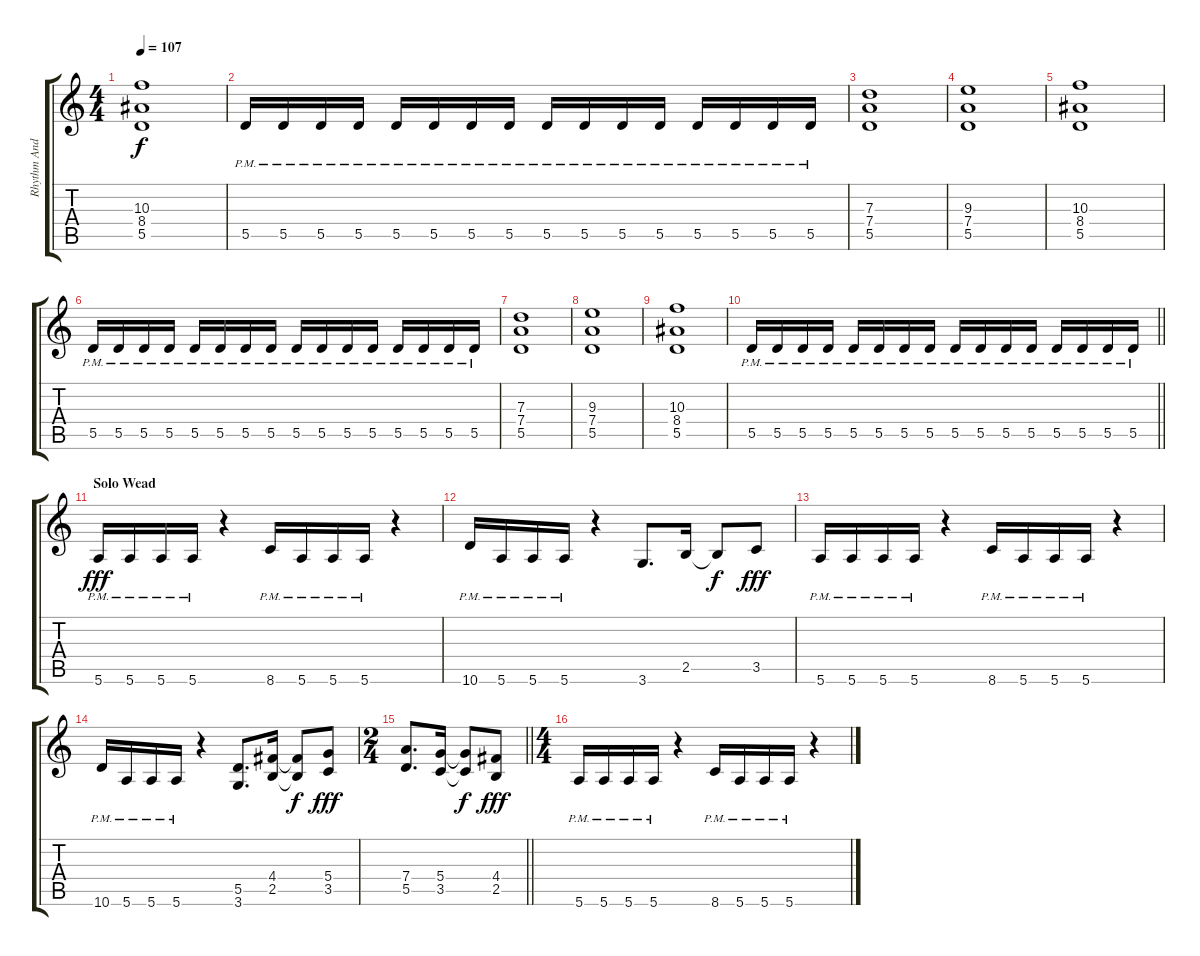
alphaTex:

\track ("Rhythm Andy LaRocque" "Rhythm And") {instrument distortionguitar}
\staff {score tabs}
\tuning (E4 B3 G3 D3 A2 E2) {hide}
\ts (4 4)
\tempo 107
\clef g2
\ks c
(10.3 8.4 5.5).1{dy f} |
5.5{pm}.16 5.5{pm}.16 5.5{pm}.16 5.5{pm}.16 5.5{pm}.16 5.5{pm}.16 5.5{pm}.16 5.5{pm}.16 5.5{pm}.16 5.5{pm}.16 5.5{pm}.16 5.5{pm}.16 5.5{pm}.16 5.5{pm}.16 5.5{pm}.16 5.5{pm}.16 |
(7.3 7.4 5.5).1 |
(9.3 7.4 5.5).1 |
(10.3 8.4 5.5).1 |
5.5{pm}.16 5.5{pm}.16 5.5{pm}.16 5.5{pm}.16 5.5{pm}.16 5.5{pm}.16 5.5{pm}.16 5.5{pm}.16 5.5{pm}.16 5.5{pm}.16 5.5{pm}.16 5.5{pm}.16 5.5{pm}.16 5.5{pm}.16 5.5{pm}.16 5.5{pm}.16 |
(7.3 7.4 5.5).1 |
(9.3 7.4 5.5).1 |
(10.3 8.4 5.5).1 |
\barLineRight lightlight
5.5{pm}.16 5.5{pm}.16 5.5{pm}.16 5.5{pm}.16 5.5{pm}.16 5.5{pm}.16 5.5{pm}.16 5.5{pm}.16 5.5{pm}.16 5.5{pm}.16 5.5{pm}.16 5.5{pm}.16 5.5{pm}.16 5.5{pm}.16 5.5{pm}.16 5.5{pm}.16 |
\section ("" "Solo Wead")
5.6{pm}.16{dy fff} 5.6{pm}.16 5.6{pm}.16 5.6{pm}.16 r.4 8.6{pm}.16 5.6{pm}.16 5.6{pm}.16 5.6{pm}.16 r.4 |
10.6{pm}.16 5.6{pm}.16 5.6{pm}.16 5.6{pm}.16 r.4 3.6.8{d} 2.5.16 2.5{t}.8{dy f} 3.5.8{dy fff} |
5.6{pm}.16 5.6{pm}.16 5.6{pm}.16 5.6{pm}.16 r.4 8.6{pm}.16 5.6{pm}.16 5.6{pm}.16 5.6{pm}.16 r.4 |
10.6{pm}.16 5.6{pm}.16 5.6{pm}.16 5.6{pm}.16 r.4 (5.5 3.6).8{d} (4.4 2.5).16 (4.4{t} 2.5{t}).8{dy f} (5.4 3.5).8{dy fff} |
\ts (2 4)
\barLineRight lightlight
(7.4 5.5).8{d} (5.4 3.5).16 (5.4{t} 3.5{t}).8{dy f} (4.4 2.5).8{dy fff} |
\ts (4 4)
5.6{pm}.16 5.6{pm}.16 5.6{pm}.16 5.6{pm}.16 r.4 8.6{pm}.16 5.6{pm}.16 5.6{pm}.16 5.6{pm}.16 r.4
